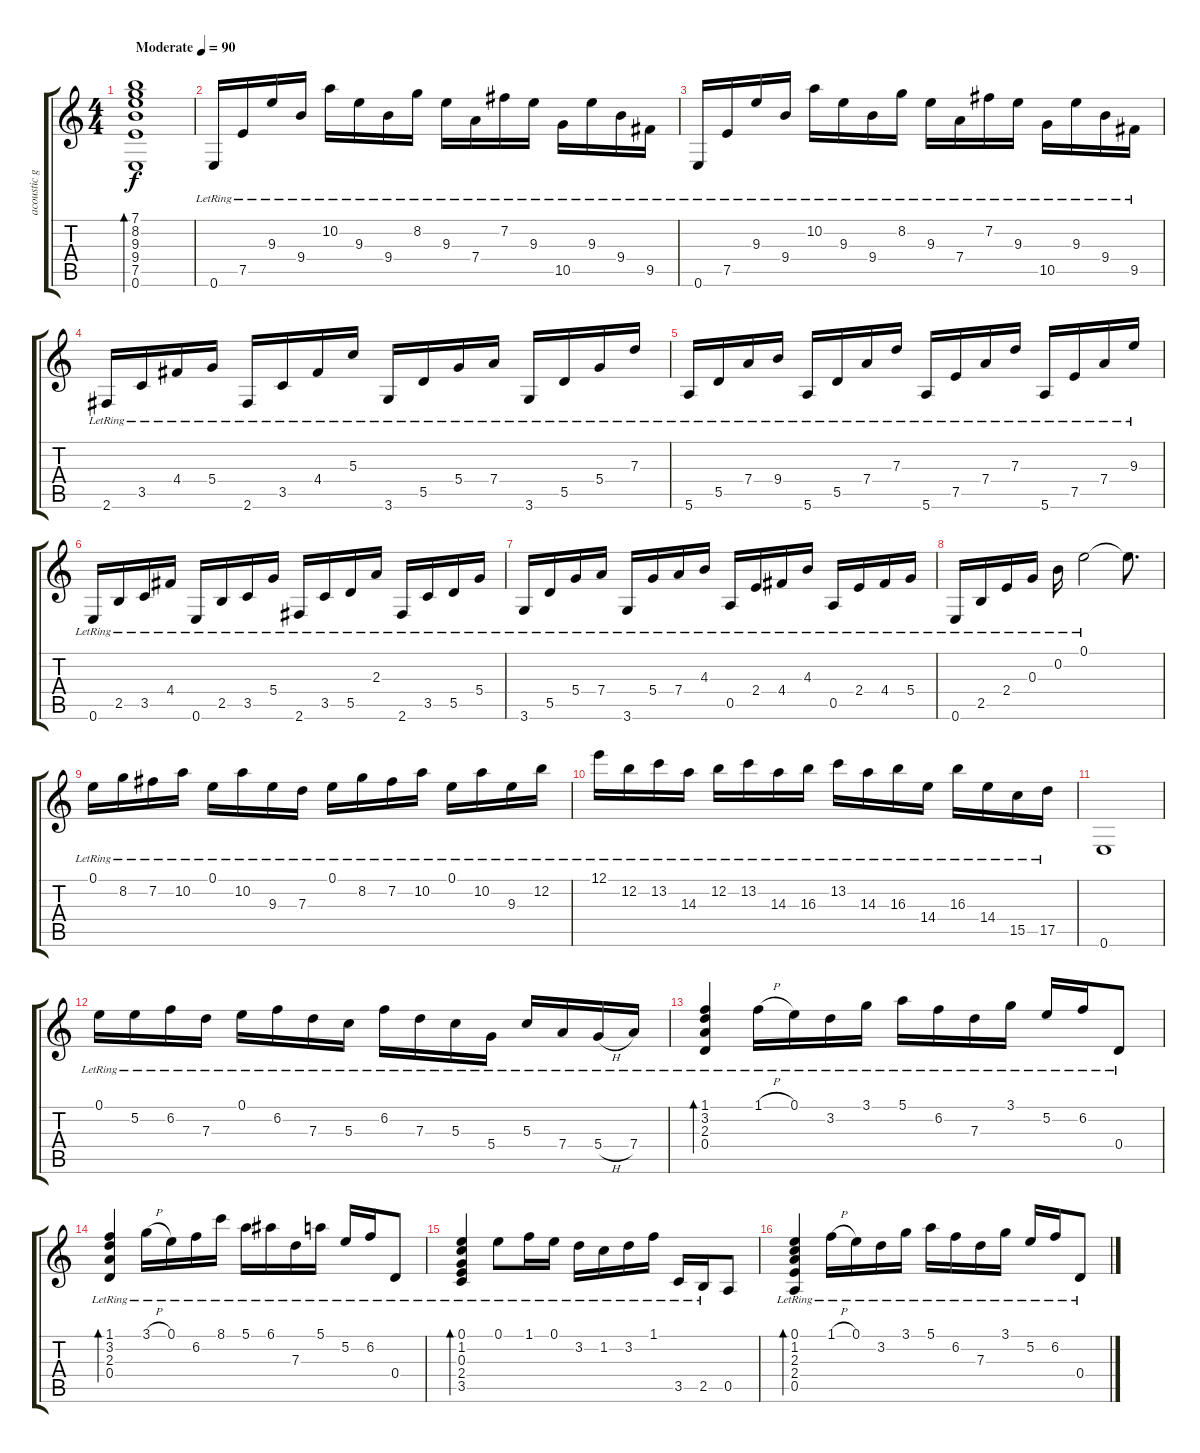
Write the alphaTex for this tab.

\track ("acoustic guitar" "acoustic g") {instrument acousticguitarsteel}
\staff {score tabs}
\tuning (E4 B3 G3 D3 A2 E2) {hide}
\ts (4 4)
\tempo (90 "Moderate")
\clef g2
\ks c
(7.1 8.2 9.3 9.4 7.5 0.6).1{bd 60 dy f instrument acousticguitarsteel} |
0.6{lr}.16 7.5{lr}.16 9.3{lr}.16 9.4{lr}.16 10.2{lr}.16 9.3{lr}.16 9.4{lr}.16 8.2{lr}.16 9.3{lr}.16 7.4{lr}.16 7.2{lr}.16 9.3{lr}.16 10.5{lr}.16 9.3{lr}.16 9.4{lr}.16 9.5{lr}.16 |
0.6{lr}.16 7.5{lr}.16 9.3{lr}.16 9.4{lr}.16 10.2{lr}.16 9.3{lr}.16 9.4{lr}.16 8.2{lr}.16 9.3{lr}.16 7.4{lr}.16 7.2{lr}.16 9.3{lr}.16 10.5{lr}.16 9.3{lr}.16 9.4{lr}.16 9.5{lr}.16 |
2.6{lr}.16 3.5{lr}.16 4.4{lr}.16 5.4{lr}.16 2.6{lr}.16 3.5{lr}.16 4.4{lr}.16 5.3{lr}.16 3.6{lr}.16 5.5{lr}.16 5.4{lr}.16 7.4{lr}.16 3.6{lr}.16 5.5{lr}.16 5.4{lr}.16 7.3{lr}.16 |
5.6{lr}.16 5.5{lr}.16 7.4{lr}.16 9.4{lr}.16 5.6{lr}.16 5.5{lr}.16 7.4{lr}.16 7.3{lr}.16 5.6{lr}.16 7.5{lr}.16 7.4{lr}.16 7.3{lr}.16 5.6{lr}.16 7.5{lr}.16 7.4{lr}.16 9.3{lr}.16 |
0.6{lr}.16 2.5{lr}.16 3.5{lr}.16 4.4{lr}.16 0.6{lr}.16 2.5{lr}.16 3.5{lr}.16 5.4{lr}.16 2.6{lr}.16 3.5{lr}.16 5.5{lr}.16 2.3{lr}.16 2.6{lr}.16 3.5{lr}.16 5.5{lr}.16 5.4{lr}.16 |
3.6{lr}.16 5.5{lr}.16 5.4{lr}.16 7.4{lr}.16 3.6{lr}.16 5.4{lr}.16 7.4{lr}.16 4.3{lr}.16 0.5{lr}.16 2.4{lr}.16 4.4{lr}.16 4.3{lr}.16 0.5{lr}.16 2.4{lr}.16 4.4{lr}.16 5.4{lr}.16 |
0.6{lr}.16 2.5{lr}.16 2.4{lr}.16 0.3{lr}.16 0.2{lr}.16 0.1{lr}.2 0.1{t}.8{d} |
0.1{lr}.16 8.2{lr}.16 7.2{lr}.16 10.2{lr}.16 0.1{lr}.16 10.2{lr}.16 9.3{lr}.16 7.3{lr}.16 0.1{lr}.16 8.2{lr}.16 7.2{lr}.16 10.2{lr}.16 0.1{lr}.16 10.2{lr}.16 9.3{lr}.16 12.2{lr}.16 |
12.1{lr}.16 12.2{lr}.16 13.2{lr}.16 14.3{lr}.16 12.2{lr}.16 13.2{lr}.16 14.3{lr}.16 16.3{lr}.16 13.2{lr}.16 14.3{lr}.16 16.3{lr}.16 14.4{lr}.16 16.3{lr}.16 14.4{lr}.16 15.5{lr}.16 17.5{lr}.16 |
0.6.1 |
0.1{lr}.16 5.2{lr}.16 6.2{lr}.16 7.3{lr}.16 0.1{lr}.16 6.2{lr}.16 7.3{lr}.16 5.3{lr}.16 6.2{lr}.16 7.3{lr}.16 5.3{lr}.16 5.4{lr}.16 5.3{lr}.16 7.4{lr}.16 5.4{h lr}.16 7.4{lr}.16 |
(1.1{lr} 3.2{lr} 2.3{lr} 0.4{lr}).4{bd 60} 1.1{h lr}.16 0.1{lr}.16 3.2{lr}.16 3.1{lr}.16 5.1{lr}.16 6.2{lr}.16 7.3{lr}.16 3.1{lr}.16 5.2{lr}.16 6.2{lr}.16 0.4{lr}.8 |
(1.1{lr} 3.2{lr} 2.3{lr} 0.4{lr}).4{bd 60} 3.1{h lr}.16 0.1{lr}.16 6.2{lr}.16 8.1{lr}.16 5.1{lr}.16 6.1{lr}.16 7.3{lr}.16 5.1{lr}.16 5.2{lr}.16 6.2{lr}.16 0.4{lr}.8 |
(0.1{lr} 1.2{lr} 0.3{lr} 2.4{lr} 3.5{lr}).4{bd 60} 0.1{lr}.8 1.1{lr}.16 0.1{lr}.16 3.2{lr}.16 1.2{lr}.16 3.2{lr}.16 1.1{lr}.16 3.5{lr}.16 2.5{lr}.16 0.5.8 |
(0.1{lr} 1.2{lr} 2.3{lr} 2.4{lr} 0.5).4{bd 60} 1.1{h lr}.16 0.1{lr}.16 3.2{lr}.16 3.1{lr}.16 5.1{lr}.16 6.2{lr}.16 7.3{lr}.16 3.1{lr}.16 5.2{lr}.16 6.2{lr}.16 0.4{lr}.8
